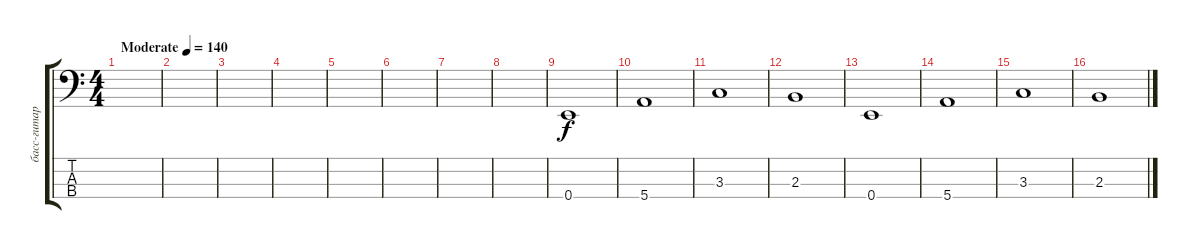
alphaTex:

\track ("басс-гитара" "басс-гитар") {instrument slapbass1 bank 21}
\staff {score tabs}
\tuning (G2 D2 A1 E1) {hide}
\ts (4 4)
\tempo (140 "Moderate")
\clef f4
\ks c
|
|
|
|
|
|
|
|
0.4.1 |
5.4.1 |
3.3.1 |
2.3.1 |
0.4.1 |
5.4.1 |
3.3.1 |
2.3.1
